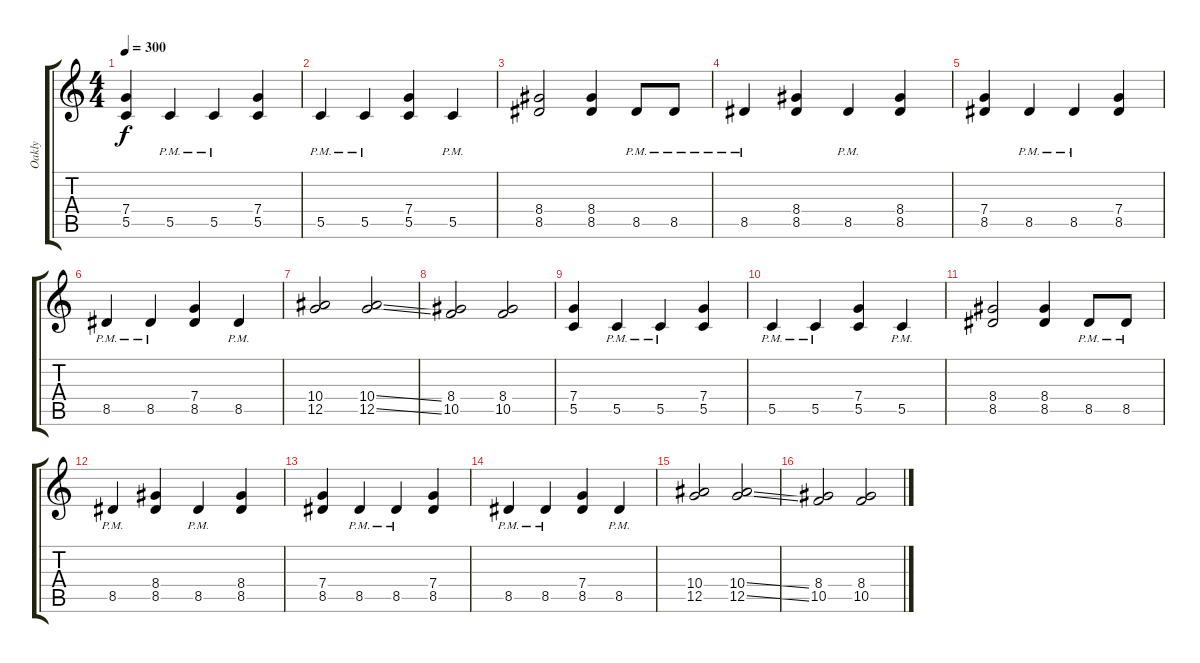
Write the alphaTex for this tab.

\track ("Oakly" "Oakly") {instrument distortionguitar}
\staff {score tabs}
\tuning (D4 A3 F3 C3 G2 D2) {hide}
\ts (4 4)
\tempo 300
\clef g2
\ks c
(7.4 5.5).4{dy f} 5.5{pm}.4 5.5{pm}.4 (7.4 5.5).4 |
5.5{pm}.4 5.5{pm}.4 (7.4 5.5).4 5.5{pm}.4 |
(8.4 8.5).2 (8.4 8.5).4 8.5{pm}.8 8.5{pm}.8 |
8.5{pm}.4 (8.4 8.5).4 8.5{pm}.4 (8.4 8.5).4 |
(7.4 8.5).4 8.5{pm}.4 8.5{pm}.4 (7.4 8.5).4 |
8.5{pm}.4 8.5{pm}.4 (7.4 8.5).4 8.5{pm}.4 |
(10.4 12.5).2 (10.4{ss} 12.5{ss}).2 |
(8.4 10.5).2 (8.4 10.5).2 |
(7.4 5.5).4 5.5{pm}.4 5.5{pm}.4 (7.4 5.5).4 |
5.5{pm}.4 5.5{pm}.4 (7.4 5.5).4 5.5{pm}.4 |
(8.4 8.5).2 (8.4 8.5).4 8.5{pm}.8 8.5{pm}.8 |
8.5{pm}.4 (8.4 8.5).4 8.5{pm}.4 (8.4 8.5).4 |
(7.4 8.5).4 8.5{pm}.4 8.5{pm}.4 (7.4 8.5).4 |
8.5{pm}.4 8.5{pm}.4 (7.4 8.5).4 8.5{pm}.4 |
(10.4 12.5).2 (10.4{ss} 12.5{ss}).2 |
(8.4 10.5).2 (8.4 10.5).2
